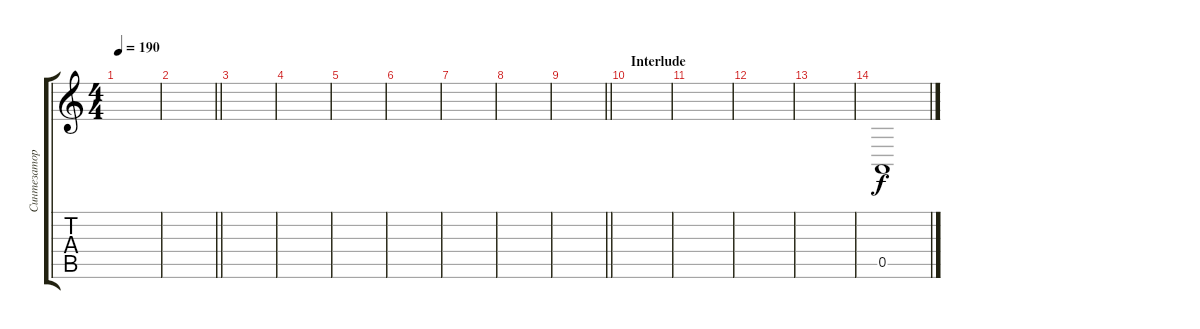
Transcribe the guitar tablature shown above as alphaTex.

\track ("Синтезатор" "Синтезатор") {instrument pad3polysynth}
\staff {score tabs}
\tuning (E4 B3 G3 D3 A2 E2) {hide}
\ts (4 4)
\tempo 190
\clef g2
\ks aminor
|
\barLineRight lightlight
|
|
|
|
|
|
|
\barLineRight lightlight
|
\section ("" "Interlude")
|
|
|
|
0.5.1
